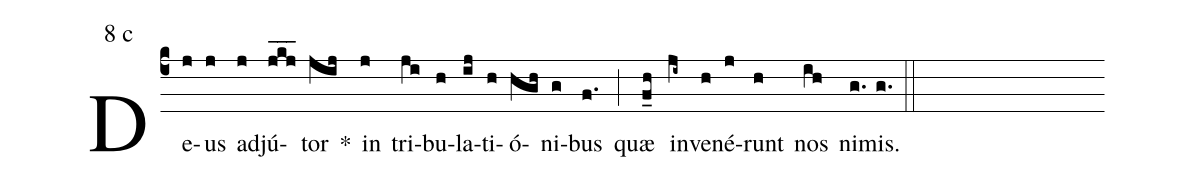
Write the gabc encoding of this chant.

mode:8 c;
%%
(c4) De(j)us(j) ad(j)jú(jkj___)tor(jij) *()  in(j) tri(ji)bu(h)la(ij)ti(h)ó(hgh)ni(g)bus(f.) (;) quæ(f_h) in(ji~)ve(h)né(j)runt(h) nos(ih) ni(g.)mis.(g.) (::)
